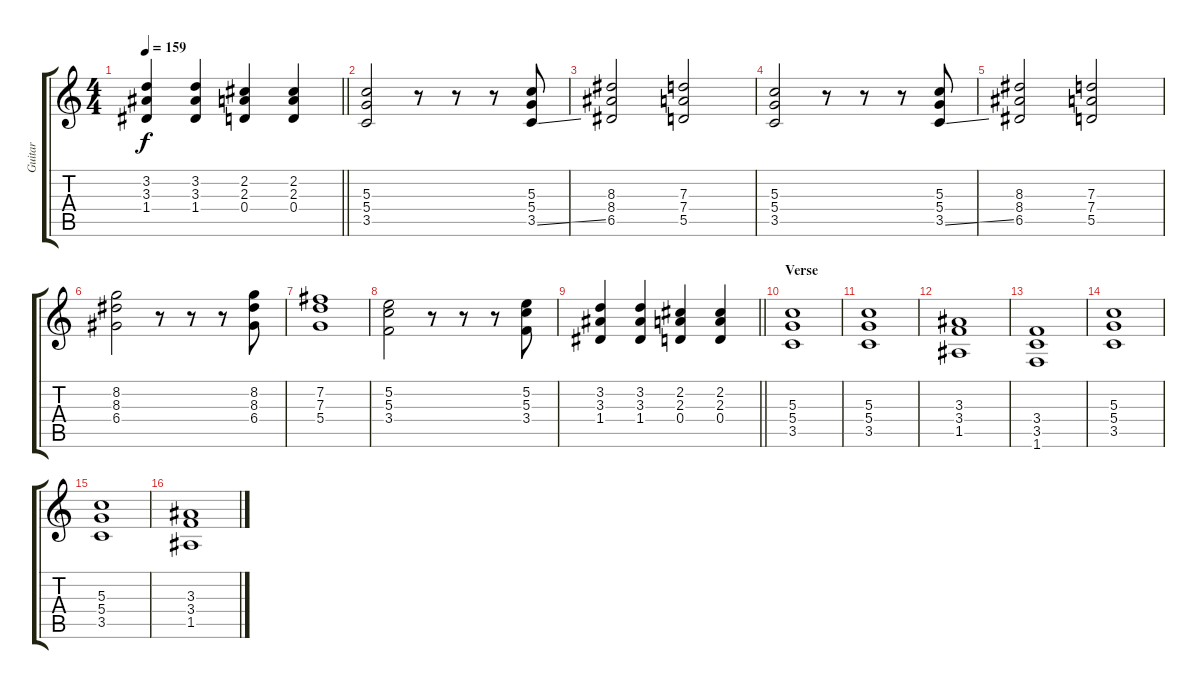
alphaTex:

\track ("Guitar" "Guitar") {instrument distortionguitar}
\staff {score tabs}
\tuning (E4 B3 G3 D3 A2 E2) {hide}
\ts (4 4)
\tempo 159
\clef g2
\barLineRight lightlight
\ks c
(3.2 3.3 1.4).4{dy f} (3.2 3.3 1.4).4 (2.2 2.3 0.4).4 (2.2 2.3 0.4).4 |
(5.3 5.4 3.5).2 r.8 r.8 r.8 (5.3 5.4 3.5{ss}).8 |
(8.3 8.4 6.5).2 (7.3 7.4 5.5).2 |
(5.3 5.4 3.5).2 r.8 r.8 r.8 (5.3 5.4 3.5{ss}).8 |
(8.3 8.4 6.5).2 (7.3 7.4 5.5).2 |
(8.2 8.3 6.4).2 r.8 r.8 r.8 (8.2 8.3 6.4).8 |
(7.2 7.3 5.4).1 |
(5.2 5.3 3.4).2 r.8 r.8 r.8 (5.2 5.3 3.4).8 |
\barLineRight lightlight
(3.2 3.3 1.4).4 (3.2 3.3 1.4).4 (2.2 2.3 0.4).4 (2.2 2.3 0.4).4 |
\section ("" "Verse")
(5.3 5.4 3.5).1 |
(5.3 5.4 3.5).1 |
(3.3 3.4 1.5).1 |
(3.4 3.5 1.6).1 |
(5.3 5.4 3.5).1 |
(5.3 5.4 3.5).1 |
(3.3 3.4 1.5).1
